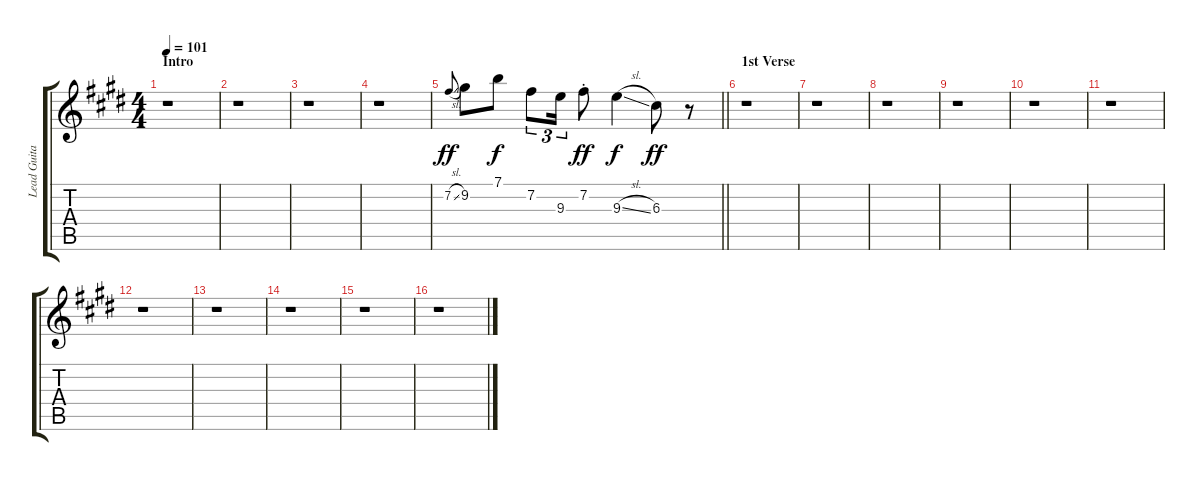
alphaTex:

\track ("Lead Guitar" "Lead Guita") {instrument overdrivenguitar}
\staff {score tabs}
\tuning (E4 B3 G3 D3 A2 E2) {hide}
\ts (4 4)
\section ("" "Intro")
\tempo 101
\clef g2
\ks e
r.1{dy ff instrument overdrivenguitar} |
r.1 |
r.1 |
r.1 |
\barLineRight lightlight
7.2{sl}.8{gr onbeat} 9.2.8 7.1.8{dy f} 7.2.8{tu (3 2)} 9.3.16{tu (3 2)} 7.2{st}.8{dy ff} 9.3{sl}.4{dy f} 6.3.8{dy ff} r.8 |
\section ("" "1st Verse")
r.1 |
r.1 |
r.1 |
r.1 |
r.1 |
r.1 |
r.1 |
r.1 |
r.1 |
r.1 |
r.1
